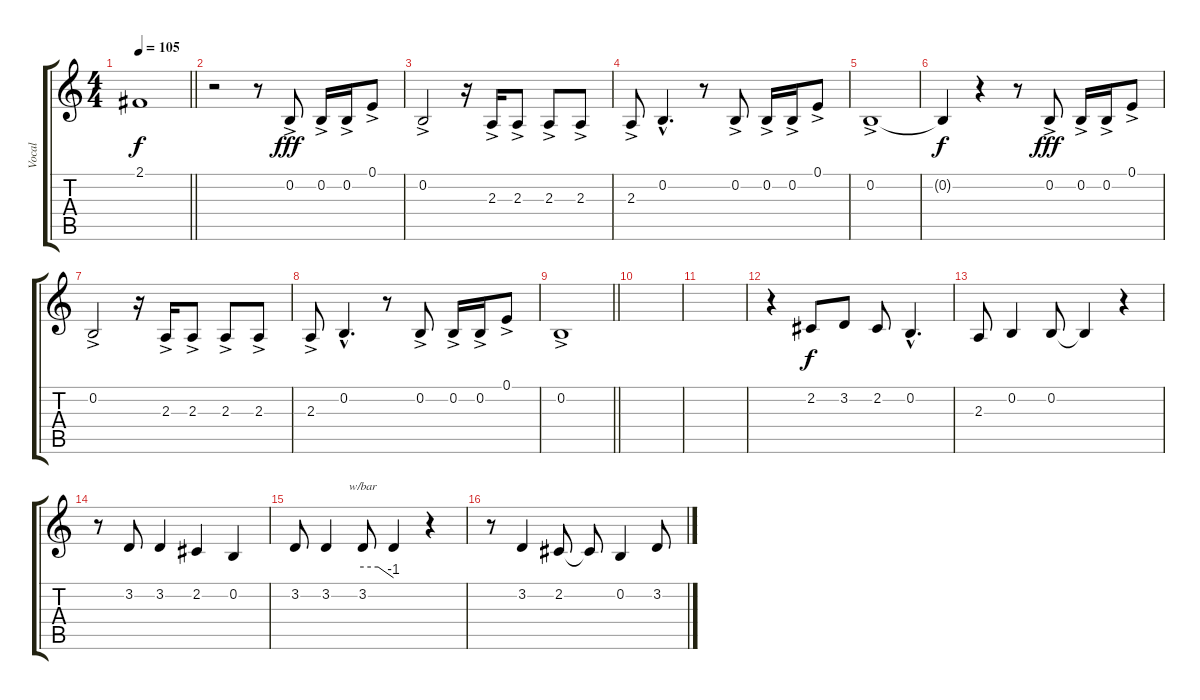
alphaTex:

\track ("Vocal" "Vocal") {instrument stringensemble1}
\staff {score tabs}
\tuning (E4 B3 G3 D3 A2 E2) {hide}
\ts (4 4)
\tempo 105
\clef g2
\barLineRight lightlight
\ks aminor
2.1{t}.1{dy f} |
r.2 r.8 0.2{ac}.8{dy fff} 0.2{ac}.16 0.2{ac}.16 0.1{ac}.8 |
0.2{ac}.2 r.16 2.3{ac}.16 2.3{ac}.8 2.3{ac}.8 2.3{ac}.8 |
2.3{ac}.8 0.2{hac}.4{d} r.8 0.2{ac}.8 0.2{ac}.16 0.2{ac}.16 0.1{ac}.8 |
0.2{ac}.1 |
0.2{t}.4{dy f} r.4 r.8 0.2{ac}.8{dy fff} 0.2{ac}.16 0.2{ac}.16 0.1{ac}.8 |
0.2{ac}.2 r.16 2.3{ac}.16 2.3{ac}.8 2.3{ac}.8 2.3{ac}.8 |
2.3{ac}.8 0.2{hac}.4{d} r.8 0.2{ac}.8 0.2{ac}.16 0.2{ac}.16 0.1{ac}.8 |
\barLineRight lightlight
0.2{ac}.1 |
|
|
r.4 2.2.8{dy f} 3.2.8 2.2.8 0.2{hac}.4{d} |
2.3.8 0.2.4 0.2.8 0.2{t}.4 r.4 |
r.8 3.2.8 3.2.4 2.2.4 0.2.4 |
3.2.8 3.2.4 3.2.8{tbe (custom default 0 0 30 0 60 -4)} 3.2{t}.4 r.4 |
r.8 3.2.4 2.2.8 2.2{t}.8 0.2.4 3.2.8
